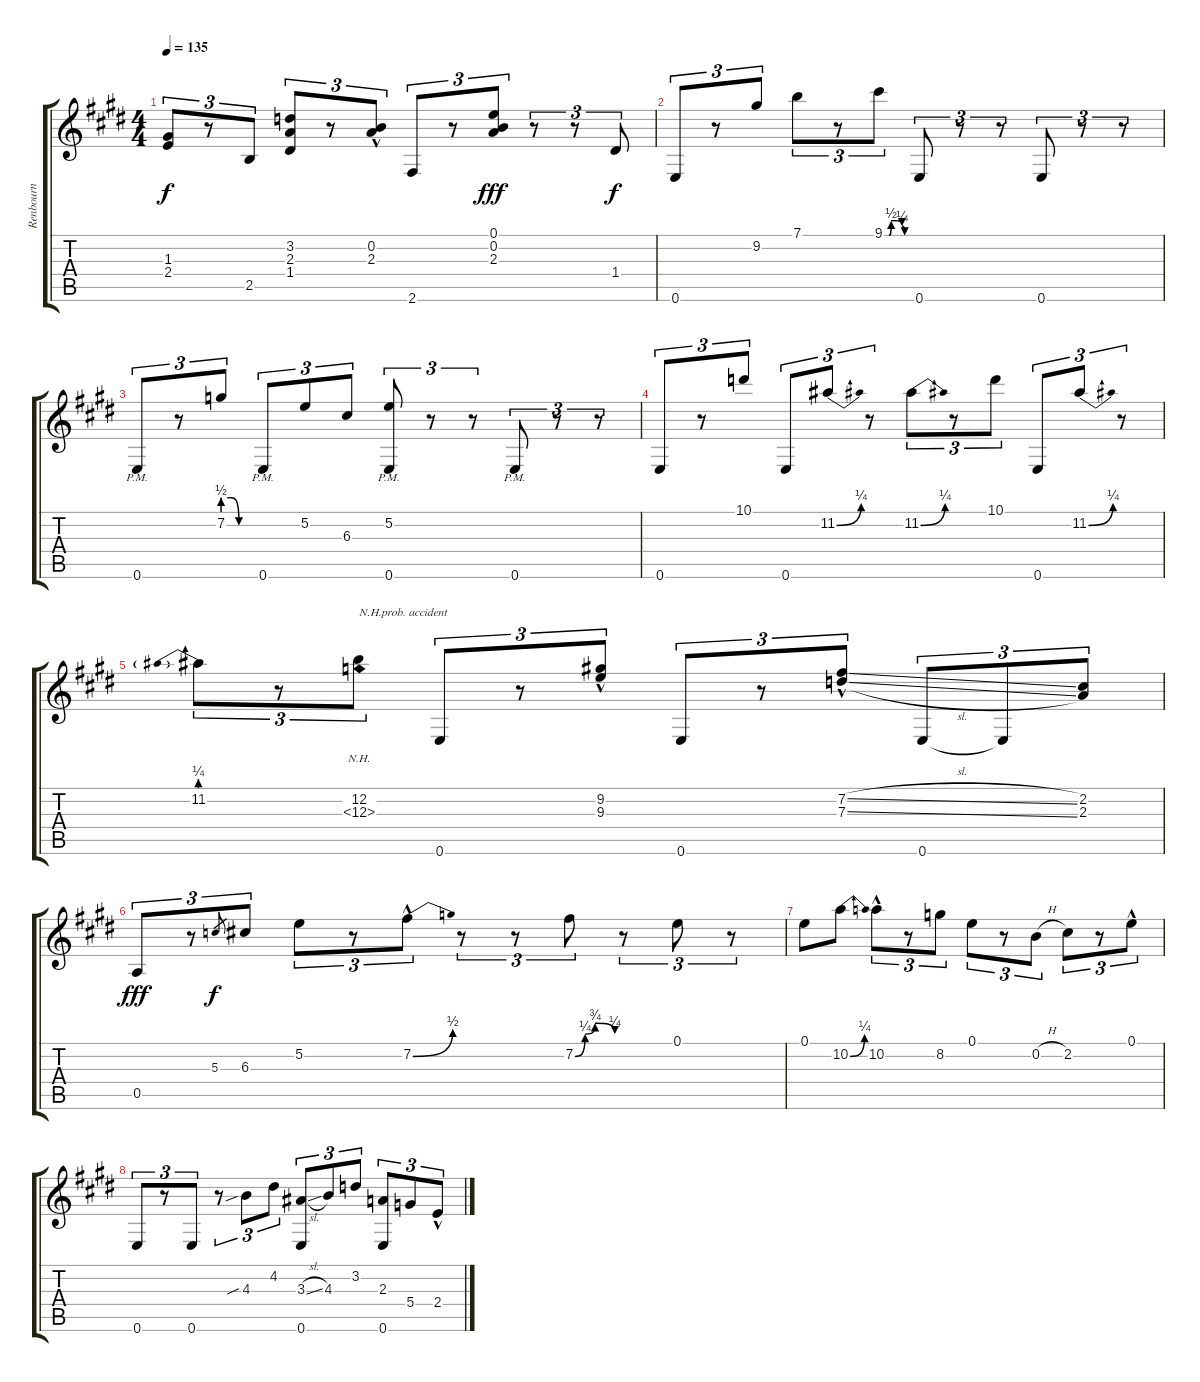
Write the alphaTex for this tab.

\track ("Renbourn" "Renbourn") {instrument acousticguitarnylon}
\staff {score tabs}
\tuning (E4 B3 G3 D3 A2 E2) {hide}
\ts (4 4)
\tempo 135
\clef g2
\ks e
(1.3 2.4).8{tu (3 2) dy f} r.8{tu (3 2)} 2.5.8{tu (3 2)} (3.2 2.3 1.4).8{tu (3 2)} r.8{tu (3 2)} (0.2{hac} 2.3{hac}).8{tu (3 2)} 2.6.8{tu (3 2)} r.8{tu (3 2)} (0.1 0.2 2.3).8{tu (3 2) dy fff} r.8{tu (3 2)} r.8{tu (3 2)} 1.4.8{tu (3 2) dy f} |
0.6.8{tu (3 2)} r.8{tu (3 2)} 9.2.8{tu (3 2)} 7.1.8{tu (3 2)} r.8{tu (3 2)} 9.1{be (custom 0 0 10 0 15 2 29 2 39 1 45 0 60 0)}.8{tu (3 2)} 0.6.8{tu (3 2)} r.8{tu (3 2)} r.8{tu (3 2)} 0.6.8{tu (3 2)} r.8{tu (3 2)} r.8{tu (3 2)} |
0.6{pm}.8{tu (3 2)} r.8{tu (3 2)} 7.2{be (custom 0 2 15 2 30 0 45 0 60 0)}.8{tu (3 2)} 0.6{pm}.8{tu (3 2)} 5.2.8{tu (3 2)} 6.3.8{tu (3 2)} (5.2 0.6{pm}).8{tu (3 2)} r.8{tu (3 2)} r.8{tu (3 2)} 0.6{pm}.8{tu (3 2)} r.8{tu (3 2)} r.8{tu (3 2)} |
0.6.8{tu (3 2)} r.8{tu (3 2)} 10.1.8{tu (3 2)} 0.6.8{tu (3 2)} 11.2{be (bend 0 0 60 1)}.8{tu (3 2)} r.8{tu (3 2)} 11.2{be (bend 0 0 60 1)}.8{tu (3 2)} r.8{tu (3 2)} 10.1.8{tu (3 2)} 0.6.8{tu (3 2)} 11.2{be (bend 0 0 60 1)}.8{tu (3 2)} r.8{tu (3 2)} |
11.2{be (prebend 0 1 60 1)}.8{tu (3 2)} r.8{tu (3 2)} (12.2 12.3{nh}).8{tu (3 2) txt "N.H.prob. accident"} 0.6.8{tu (3 2)} r.8{tu (3 2)} (9.2{hac} 9.3{hac}).8{tu (3 2)} 0.6.8{tu (3 2)} r.8{tu (3 2)} (7.2{sl hac} 7.3{sl hac}).8{tu (3 2)} 0.6.8{tu (3 2)} 0.6{t}.8{tu (3 2)} (2.2 2.3).8{tu (3 2)} |
0.5.8{tu (3 2) dy fff} r.8{tu (3 2)} 5.3.8{gr dy f} 6.3.8{tu (3 2)} 5.2.8{tu (3 2)} r.8{tu (3 2)} 7.2{be (bend 0 0 60 2) hac}.8{tu (3 2)} r.8{tu (3 2)} r.8{tu (3 2)} 7.2{be (custom 0 0 15 1 30 3 60 1)}.8{tu (3 2)} r.8{tu (3 2)} 0.1.8{tu (3 2)} r.8{tu (3 2)} |
0.1.8 10.2{be (bend 0 0 60 1)}.8 10.2{hac}.8{tu (3 2)} r.8{tu (3 2)} 8.2.8{tu (3 2)} 0.1.8{tu (3 2)} r.8{tu (3 2)} 0.2{h}.8{tu (3 2)} 2.2.8{tu (3 2)} r.8{tu (3 2)} 0.1{hac}.8{tu (3 2)} |
0.6.8{tu (3 2)} r.8{tu (3 2)} 0.6.8{tu (3 2)} r.8{tu (3 2)} 4.3{sib}.8{tu (3 2)} 4.2.8{tu (3 2)} (3.3{sl} 0.6).8{tu (3 2)} 4.3.8{tu (3 2)} 3.2.8{tu (3 2)} (2.3 0.6).8{tu (3 2)} 5.4.8{tu (3 2)} 2.4{hac}.8{tu (3 2)}
